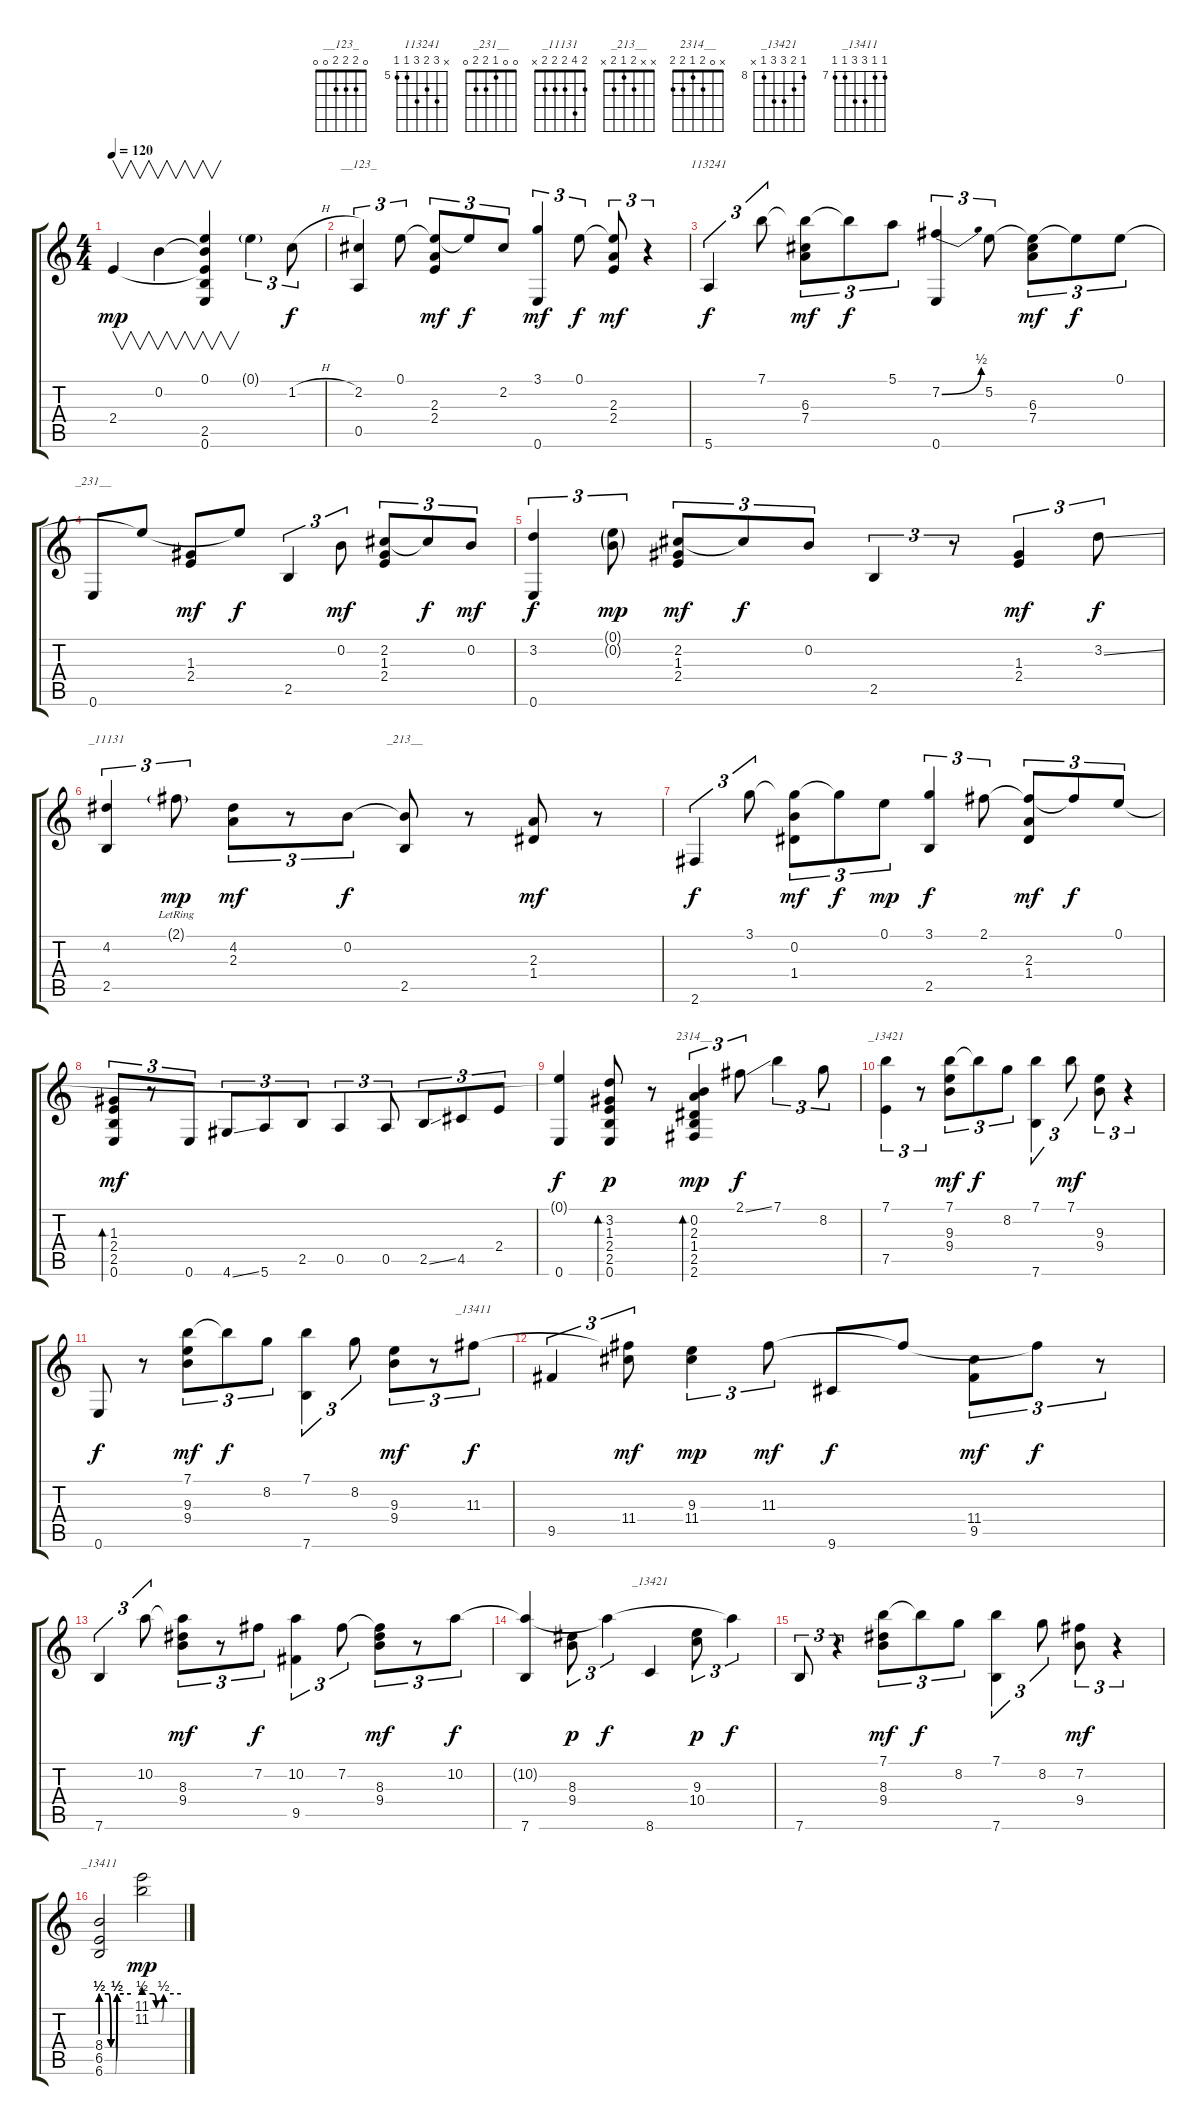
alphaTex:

\track "" {instrument acousticguitarnylon}
\staff {score tabs}
\tuning (E4 B3 G3 D3 A2 E2) {hide}
\chord ("__123_" 0 2 2 2 0 0)
\chord ("113241" x 7 6 7 5 5) {firstfret 5}
\chord ("_231__" 0 0 1 2 2 0)
\chord ("_11131" 2 4 2 2 2 x)
\chord ("_213__" x x 2 1 2 x)
\chord ("2314__" x 0 2 1 2 2)
\chord ("_13421" 7 8 9 9 7 x) {firstfret 7}
\chord ("_13411" 9 9 11 11 9 x) {firstfret 9}
\chord ("_13421" 8 9 10 10 8 x) {firstfret 8}
\chord ("_13411" 7 7 9 9 7 7) {firstfret 7}
\ts (4 4)
\tempo 120
\clef g2
\ks c
2.4.4{v dy mp} 0.2.4{v} (0.1 0.2{t} 2.4{t} 2.5{t} 0.6{t}).4{v} 0.1{g}.4{tu (3 2)} 1.2{h}.8{tu (3 2) dy f} |
(2.2 0.5).4{tu (3 2) ch "__123_"} 0.1.8{tu (3 2)} (0.1{t} 2.3 2.4).8{tu (3 2) dy mf} 0.1{t}.8{tu (3 2) dy f} 2.2.8{tu (3 2)} (3.1 0.6).4{tu (3 2) dy mf} 0.1.8{tu (3 2) dy f} (0.1{t} 2.3 2.4).8{tu (3 2) dy mf} r.4{tu (3 2)} |
5.6.4{tu (3 2) ch "113241" dy f} 7.1.8{tu (3 2)} (7.1{t} 6.3 7.4).8{tu (3 2) dy mf} 7.1{t}.8{tu (3 2) dy f} 5.1.8{tu (3 2)} (7.2{be (bend 0 0 60 2)} 0.6).4{tu (3 2)} 5.2.8{tu (3 2)} (5.2{t} 6.3 7.4).8{tu (3 2) dy mf} 5.2{t}.8{tu (3 2) dy f} 0.1.8{tu (3 2)} |
0.6.8{ch "_231__"} 0.1{t}.8 (1.3 2.4).8{dy mf} 0.1{t}.8{dy f} 2.5.4{tu (3 2)} 0.2.8{tu (3 2) dy mf} (2.2 1.3 2.4).8{tu (3 2)} 2.2{t}.8{tu (3 2) dy f} 0.2.8{tu (3 2) dy mf} |
(3.2 0.6).4{tu (3 2) dy f} (0.1{g} 0.2{g}).8{tu (3 2) dy mp} (2.2 1.3 2.4).8{tu (3 2) dy mf} 2.2{t}.8{tu (3 2) dy f} 0.2.8{tu (3 2)} 2.5.4{tu (3 2)} r.8{tu (3 2)} (1.3 2.4).4{tu (3 2) dy mf} 3.2{ss}.8{tu (3 2) dy f} |
(4.2 2.5).4{tu (3 2) ch "_11131"} 2.1{g lr}.8{tu (3 2) dy mp} (4.2 2.3).8{tu (3 2) dy mf} r.8{tu (3 2)} 0.2.8{tu (3 2) dy f} (0.2{t} 2.5).8{ch "_213__"} r.8 (2.3 1.4).8{dy mf} r.8 |
2.6.4{tu (3 2) dy f} 3.1.8{tu (3 2)} (3.1{t} 0.2 1.4).8{tu (3 2) dy mf} 3.1{t}.8{tu (3 2) dy f} 0.1.8{tu (3 2) dy mp} (3.1 2.5).4{tu (3 2) dy f} 2.1.8{tu (3 2)} (2.1{t} 2.3 1.4).8{tu (3 2) dy mf} 2.1{t}.8{tu (3 2) dy f} 0.1.8{tu (3 2)} |
(1.3 2.4 2.5 0.6).8{tu (3 2) bd 60 dy mf} r.8{tu (3 2)} 0.6.8{tu (3 2)} 4.6{ss}.8{tu (3 2)} 5.6.8{tu (3 2)} 2.5.8{tu (3 2)} 0.5.4{tu (3 2)} 0.5.8{tu (3 2)} 2.5{ss}.8{tu (3 2)} 4.5.8{tu (3 2)} 2.4.8{tu (3 2)} |
(0.1{t} 0.6).4{dy f} (3.2 1.3 2.4 2.5 0.6).8{bd 30 dy p} r.8 (0.2 2.3 1.4 2.5 2.6).4{tu (3 2) bd 60 ch "2314__" dy mp} 2.1{ss}.8{tu (3 2) dy f} 7.1.4{tu (3 2)} 8.2.8{tu (3 2)} |
(7.1 7.5).4{tu (3 2) ch "_13421"} r.8{tu (3 2)} (7.1 9.3 9.4).8{tu (3 2) dy mf} 7.1{t}.8{tu (3 2) dy f} 8.2.8{tu (3 2)} (7.1 7.6).4{tu (3 2)} 7.1.8{tu (3 2) dy mf} (9.3 9.4).8{tu (3 2)} r.4{tu (3 2)} |
0.6.8{dy f} r.8 (7.1 9.3 9.4).8{tu (3 2) dy mf} 7.1{t}.8{tu (3 2) dy f} 8.2.8{tu (3 2)} (7.1 7.6).4{tu (3 2)} 8.2.8{tu (3 2)} (9.3 9.4).8{tu (3 2) dy mf} r.8{tu (3 2)} 11.3.8{tu (3 2) ch "_13411" dy f} |
9.5.4{tu (3 2)} (11.3{t} 11.4).8{tu (3 2) dy mf} (9.3 11.4).4{tu (3 2) dy mp} 11.3.8{tu (3 2) dy mf} 9.6.8{dy f} 11.3{t}.8 (11.4 9.5).8{tu (3 2) dy mf} 11.3{t}.8{tu (3 2) dy f} r.8{tu (3 2)} |
7.6.4{tu (3 2)} 10.2.8{tu (3 2)} (10.2{t} 8.3 9.4).8{tu (3 2) dy mf} r.8{tu (3 2)} 7.2.8{tu (3 2) dy f} (10.2 9.5).4{tu (3 2)} 7.2.8{tu (3 2)} (7.2{t} 8.3 9.4).8{tu (3 2) dy mf} r.8{tu (3 2)} 10.2.8{tu (3 2) dy f} |
(10.2{t} 7.6).4 (8.3 9.4).8{tu (3 2) dy p} 10.2{t}.4{tu (3 2) dy f} 8.6.4{ch "_13421"} (9.3 10.4).8{tu (3 2) dy p} 10.2{t}.4{tu (3 2) dy f} |
7.6.8{tu (3 2)} r.4{tu (3 2)} (7.1 8.3 9.4).8{tu (3 2) dy mf} 7.1{t}.8{tu (3 2) dy f} 8.2.8{tu (3 2)} (7.1 7.6).4{tu (3 2)} 8.2.8{tu (3 2)} (7.2 9.4).8{tu (3 2) dy mf} r.4{tu (3 2)} |
(8.4{be (custom 0 2 15 2 20 0 30 0 32 2 60 2)} 6.5{be (custom 0 2 15 2 20 0 30 0 33 2 60 2)} 6.6{be (custom 0 2 15 2 20 0 28 0 32 2 60 2)}).2{ch "_13411"} (11.1{be (custom 0 2 15 2 20 0 29 0 32 2 60 2)} 11.2{be (custom 0 2 15 2 20 0 28 0 32 2 60 2)}).2{dy mp}
